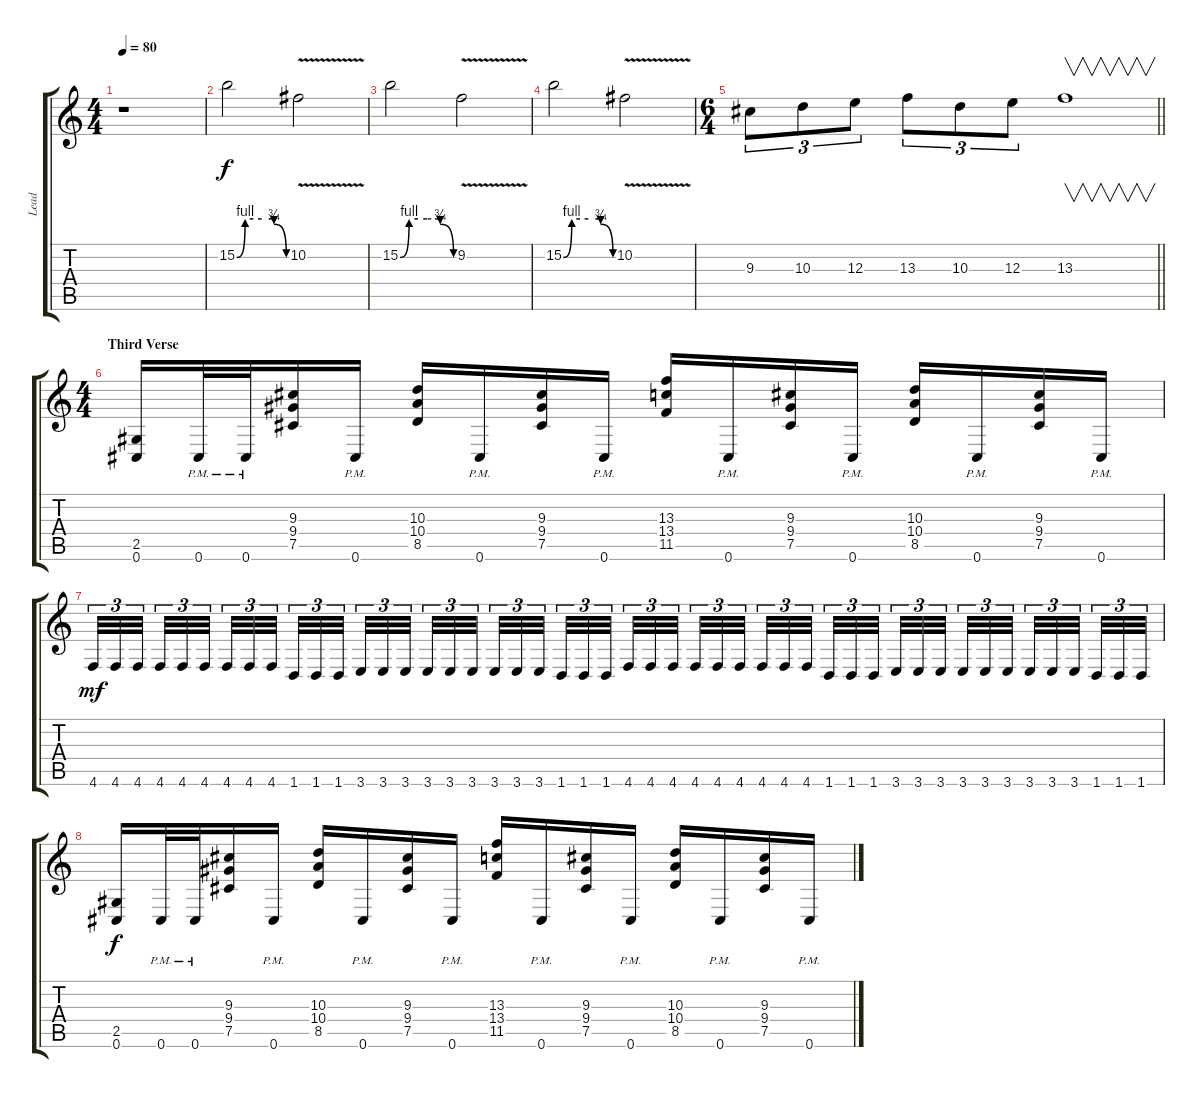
\track ("Lead" "Lead") {instrument overdrivenguitar}
\staff {score tabs}
\tuning (Db4 Ab3 E3 B2 Gb2 Db2) {hide}
\ts (4 4)
\tempo 80
\clef g2
\ks c
r.1{dy f} |
15.2{be (custom 0 0 10 4 20 4 30 4 43 4 45 3 60 0)}.2 10.2{v}.2 |
15.2{be (custom 0 0 10 4 20 4 30 4 43 4 45 3 60 0)}.2 9.2{v}.2 |
15.2{be (custom 0 0 10 4 20 4 30 4 43 4 45 3 60 0)}.2 10.2{v}.2 |
\ts (6 4)
\barLineRight lightlight
9.3.8{tu (3 2)} 10.3.8{tu (3 2)} 12.3.8{tu (3 2)} 13.3.8{tu (3 2)} 10.3.8{tu (3 2)} 12.3.8{tu (3 2)} 13.3.1{v} |
\ts (4 4)
\section ("" "Third Verse")
(2.5 0.6).16 0.6{pm}.32 0.6{pm}.32 (9.3 9.4 7.5).16 0.6{pm}.16 (10.3 10.4 8.5).16 0.6{pm}.16 (9.3 9.4 7.5).16 0.6{pm}.16 (13.3 13.4 11.5).16 0.6{pm}.16 (9.3 9.4 7.5).16 0.6{pm}.16 (10.3 10.4 8.5).16 0.6{pm}.16 (9.3 9.4 7.5).16 0.6{pm}.16 |
4.6.32{tu (3 2) dy mf} 4.6.32{tu (3 2)} 4.6.32{tu (3 2) beam splitsecondary} 4.6.32{tu (3 2)} 4.6.32{tu (3 2)} 4.6.32{tu (3 2) beam splitsecondary} 4.6.32{tu (3 2)} 4.6.32{tu (3 2)} 4.6.32{tu (3 2) beam splitsecondary} 1.6.32{tu (3 2)} 1.6.32{tu (3 2)} 1.6.32{tu (3 2)} 3.6.32{tu (3 2)} 3.6.32{tu (3 2)} 3.6.32{tu (3 2) beam splitsecondary} 3.6.32{tu (3 2)} 3.6.32{tu (3 2)} 3.6.32{tu (3 2) beam splitsecondary} 3.6.32{tu (3 2)} 3.6.32{tu (3 2)} 3.6.32{tu (3 2) beam splitsecondary} 1.6.32{tu (3 2)} 1.6.32{tu (3 2)} 1.6.32{tu (3 2)} 4.6.32{tu (3 2)} 4.6.32{tu (3 2)} 4.6.32{tu (3 2) beam splitsecondary} 4.6.32{tu (3 2)} 4.6.32{tu (3 2)} 4.6.32{tu (3 2) beam splitsecondary} 4.6.32{tu (3 2)} 4.6.32{tu (3 2)} 4.6.32{tu (3 2) beam splitsecondary} 1.6.32{tu (3 2)} 1.6.32{tu (3 2)} 1.6.32{tu (3 2)} 3.6.32{tu (3 2)} 3.6.32{tu (3 2)} 3.6.32{tu (3 2) beam splitsecondary} 3.6.32{tu (3 2)} 3.6.32{tu (3 2)} 3.6.32{tu (3 2) beam splitsecondary} 3.6.32{tu (3 2)} 3.6.32{tu (3 2)} 3.6.32{tu (3 2) beam splitsecondary} 1.6.32{tu (3 2)} 1.6.32{tu (3 2)} 1.6.32{tu (3 2)} |
(2.5 0.6).16{dy f} 0.6{pm}.32 0.6{pm}.32 (9.3 9.4 7.5).16 0.6{pm}.16 (10.3 10.4 8.5).16 0.6{pm}.16 (9.3 9.4 7.5).16 0.6{pm}.16 (13.3 13.4 11.5).16 0.6{pm}.16 (9.3 9.4 7.5).16 0.6{pm}.16 (10.3 10.4 8.5).16 0.6{pm}.16 (9.3 9.4 7.5).16 0.6{pm}.16
